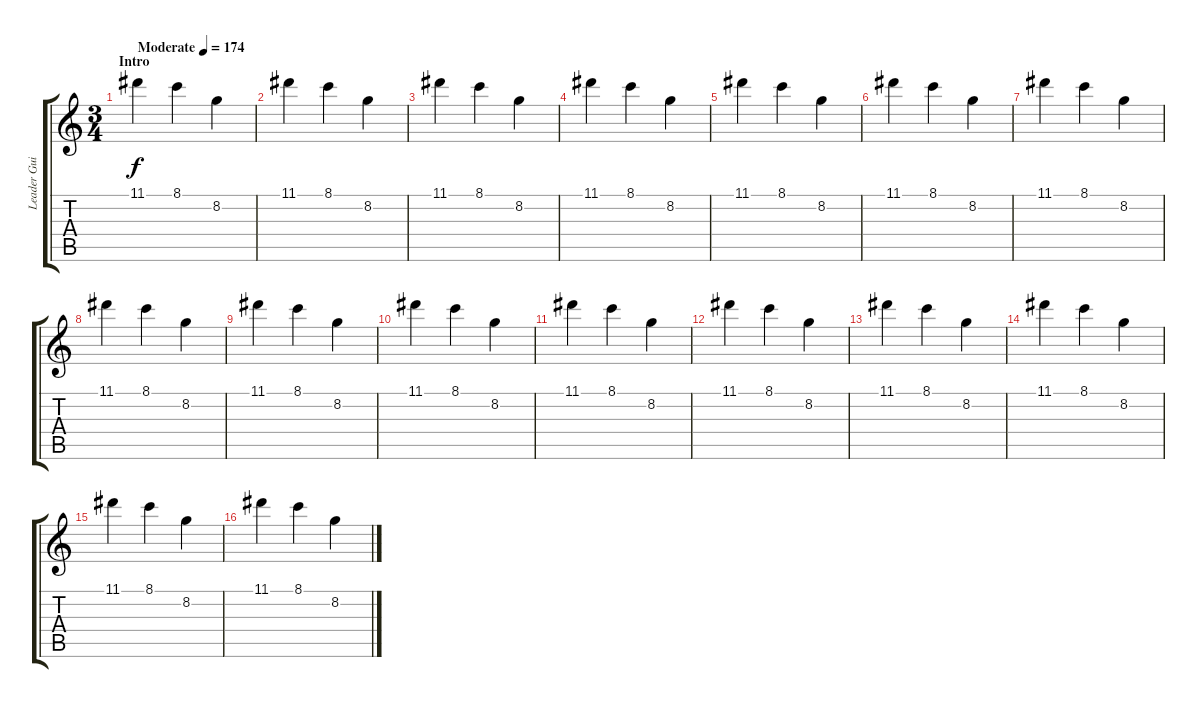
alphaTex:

\track ("Leader Guitar (Matthias Jabs)" "Leader Gui") {instrument distortionguitar}
\staff {score tabs}
\tuning (E4 B3 G3 D3 A2 E2) {hide}
\ts (3 4)
\section ("" "Intro")
\tempo (174 "Moderate")
\clef g2
\ks c
11.1.4{dy f instrument distortionguitar} 8.1.4 8.2.4 |
11.1.4 8.1.4 8.2.4 |
11.1.4 8.1.4 8.2.4 |
11.1.4 8.1.4 8.2.4 |
11.1.4 8.1.4 8.2.4 |
11.1.4 8.1.4 8.2.4 |
11.1.4 8.1.4 8.2.4 |
11.1.4 8.1.4 8.2.4 |
11.1.4 8.1.4 8.2.4 |
11.1.4 8.1.4 8.2.4 |
11.1.4 8.1.4 8.2.4 |
11.1.4 8.1.4 8.2.4 |
11.1.4 8.1.4 8.2.4 |
11.1.4 8.1.4 8.2.4 |
11.1.4 8.1.4 8.2.4 |
11.1.4 8.1.4 8.2.4
